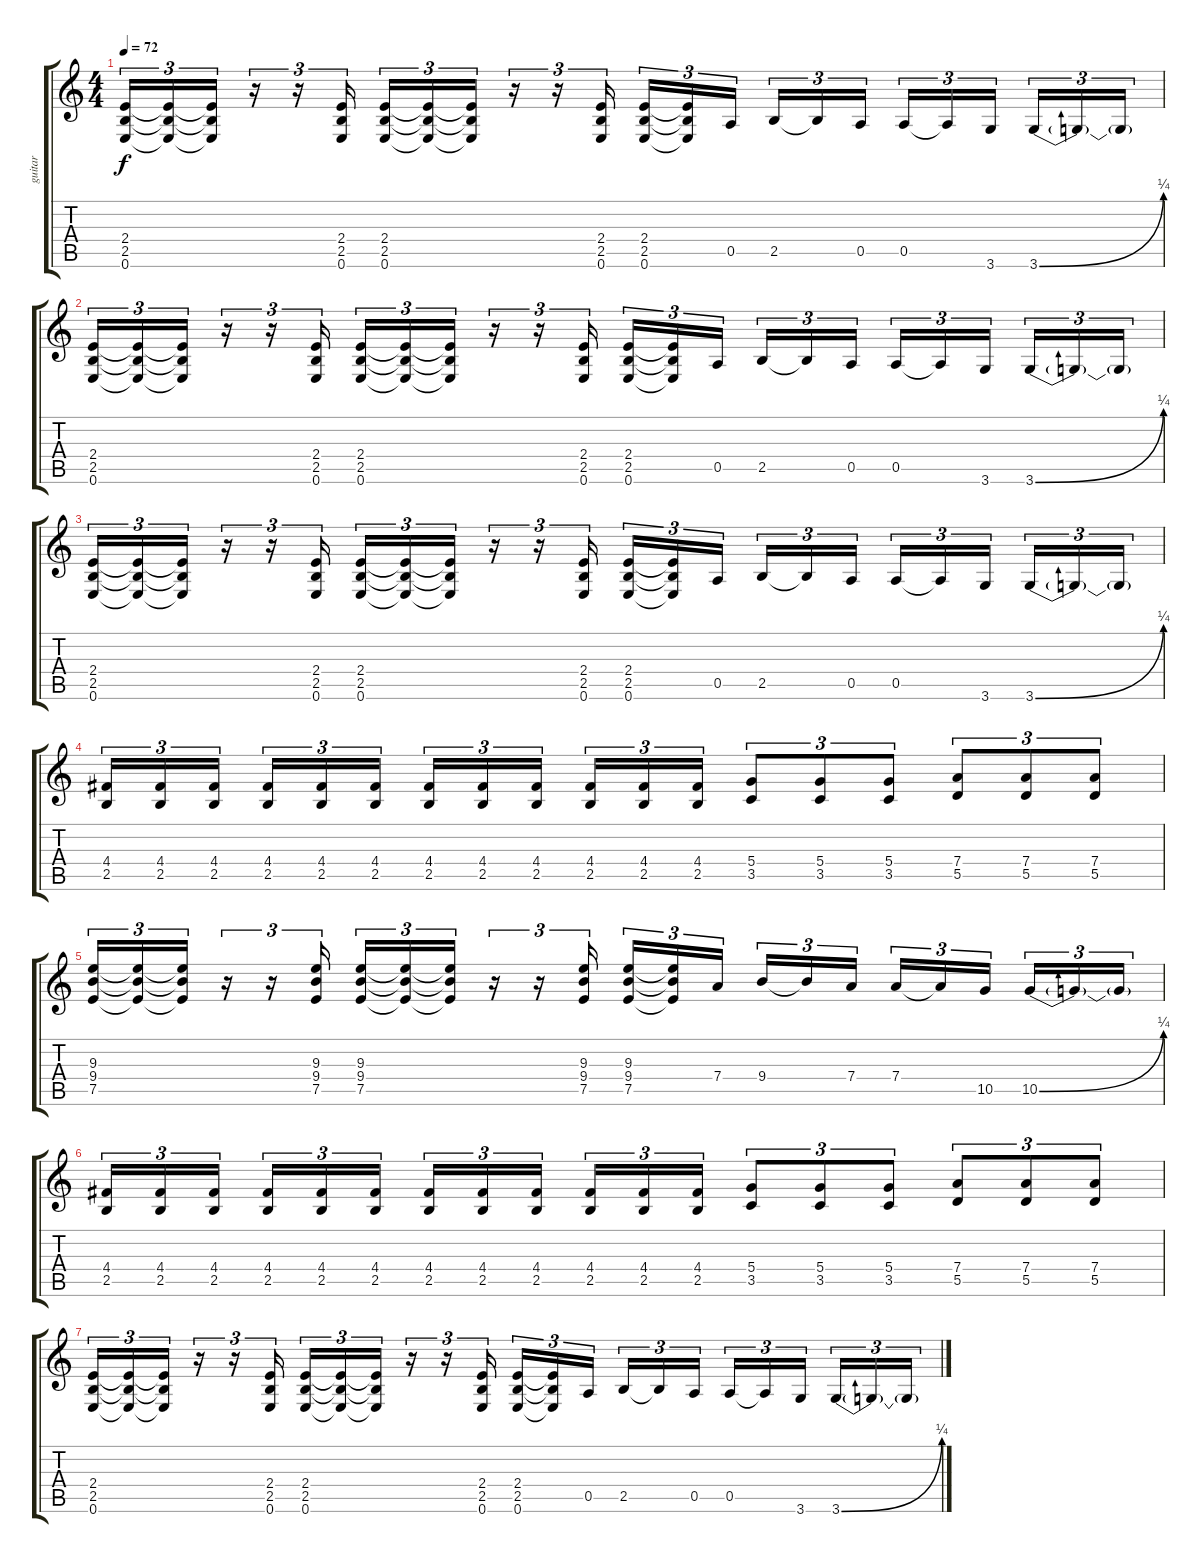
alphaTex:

\track ("guitar" "guitar") {instrument acousticguitarsteel}
\staff {score tabs}
\tuning (E4 B3 G3 D3 A2 E2) {hide}
\ts (4 4)
\tempo 72
\clef g2
\ks c
(2.4 2.5 0.6).16{tu (3 2) dy f} (2.4{t} 2.5{t} 0.6{t}).16{tu (3 2)} (2.4{t} 2.5{t} 0.6{t}).16{tu (3 2)} r.16{tu (3 2)} r.16{tu (3 2)} (2.4 2.5 0.6).16{tu (3 2)} (2.4 2.5 0.6).16{tu (3 2)} (2.4{t} 2.5{t} 0.6{t}).16{tu (3 2)} (2.4{t} 2.5{t} 0.6{t}).16{tu (3 2)} r.16{tu (3 2)} r.16{tu (3 2)} (2.4 2.5 0.6).16{tu (3 2)} (2.4 2.5 0.6).16{tu (3 2)} (2.4{t} 2.5{t} 0.6{t}).16{tu (3 2)} 0.5.16{tu (3 2) beam splitsecondary} 2.5.16{tu (3 2)} 2.5{t}.16{tu (3 2)} 0.5.16{tu (3 2)} 0.5.16{tu (3 2)} 0.5{t}.16{tu (3 2)} 3.6.16{tu (3 2) beam splitsecondary} 3.6{be (bend 0 0 60 1)}.16{tu (3 2)} 3.6{t}.16{tu (3 2)} 3.6{t}.16{tu (3 2)} |
(2.4 2.5 0.6).16{tu (3 2)} (2.4{t} 2.5{t} 0.6{t}).16{tu (3 2)} (2.4{t} 2.5{t} 0.6{t}).16{tu (3 2)} r.16{tu (3 2)} r.16{tu (3 2)} (2.4 2.5 0.6).16{tu (3 2)} (2.4 2.5 0.6).16{tu (3 2)} (2.4{t} 2.5{t} 0.6{t}).16{tu (3 2)} (2.4{t} 2.5{t} 0.6{t}).16{tu (3 2)} r.16{tu (3 2)} r.16{tu (3 2)} (2.4 2.5 0.6).16{tu (3 2)} (2.4 2.5 0.6).16{tu (3 2)} (2.4{t} 2.5{t} 0.6{t}).16{tu (3 2)} 0.5.16{tu (3 2) beam splitsecondary} 2.5.16{tu (3 2)} 2.5{t}.16{tu (3 2)} 0.5.16{tu (3 2)} 0.5.16{tu (3 2)} 0.5{t}.16{tu (3 2)} 3.6.16{tu (3 2) beam splitsecondary} 3.6{be (bend 0 0 60 1)}.16{tu (3 2)} 3.6{t}.16{tu (3 2)} 3.6{t}.16{tu (3 2)} |
(2.4 2.5 0.6).16{tu (3 2)} (2.4{t} 2.5{t} 0.6{t}).16{tu (3 2)} (2.4{t} 2.5{t} 0.6{t}).16{tu (3 2)} r.16{tu (3 2)} r.16{tu (3 2)} (2.4 2.5 0.6).16{tu (3 2)} (2.4 2.5 0.6).16{tu (3 2)} (2.4{t} 2.5{t} 0.6{t}).16{tu (3 2)} (2.4{t} 2.5{t} 0.6{t}).16{tu (3 2)} r.16{tu (3 2)} r.16{tu (3 2)} (2.4 2.5 0.6).16{tu (3 2)} (2.4 2.5 0.6).16{tu (3 2)} (2.4{t} 2.5{t} 0.6{t}).16{tu (3 2)} 0.5.16{tu (3 2) beam splitsecondary} 2.5.16{tu (3 2)} 2.5{t}.16{tu (3 2)} 0.5.16{tu (3 2)} 0.5.16{tu (3 2)} 0.5{t}.16{tu (3 2)} 3.6.16{tu (3 2) beam splitsecondary} 3.6{be (bend 0 0 60 1)}.16{tu (3 2)} 3.6{t}.16{tu (3 2)} 3.6{t}.16{tu (3 2)} |
(4.4 2.5).16{tu (3 2)} (4.4 2.5).16{tu (3 2)} (4.4 2.5).16{tu (3 2) beam splitsecondary} (4.4 2.5).16{tu (3 2)} (4.4 2.5).16{tu (3 2)} (4.4 2.5).16{tu (3 2)} (4.4 2.5).16{tu (3 2)} (4.4 2.5).16{tu (3 2)} (4.4 2.5).16{tu (3 2) beam splitsecondary} (4.4 2.5).16{tu (3 2)} (4.4 2.5).16{tu (3 2)} (4.4 2.5).16{tu (3 2)} (5.4 3.5).8{tu (3 2)} (5.4 3.5).8{tu (3 2)} (5.4 3.5).8{tu (3 2)} (7.4 5.5).8{tu (3 2)} (7.4 5.5).8{tu (3 2)} (7.4 5.5).8{tu (3 2)} |
(9.3 9.4 7.5).16{tu (3 2)} (9.3{t} 9.4{t} 7.5{t}).16{tu (3 2)} (9.3{t} 9.4{t} 7.5{t}).16{tu (3 2)} r.16{tu (3 2)} r.16{tu (3 2)} (9.3 9.4 7.5).16{tu (3 2)} (9.3 9.4 7.5).16{tu (3 2)} (9.3{t} 9.4{t} 7.5{t}).16{tu (3 2)} (9.3{t} 9.4{t} 7.5{t}).16{tu (3 2)} r.16{tu (3 2)} r.16{tu (3 2)} (9.3 9.4 7.5).16{tu (3 2)} (9.3 9.4 7.5).16{tu (3 2)} (9.3{t} 9.4{t} 7.5{t}).16{tu (3 2)} 7.4.16{tu (3 2) beam splitsecondary} 9.4.16{tu (3 2)} 9.4{t}.16{tu (3 2)} 7.4.16{tu (3 2)} 7.4.16{tu (3 2)} 7.4{t}.16{tu (3 2)} 10.5.16{tu (3 2) beam splitsecondary} 10.5{be (bend 0 0 60 1)}.16{tu (3 2)} 10.5{t}.16{tu (3 2)} 10.5{t}.16{tu (3 2)} |
(4.4 2.5).16{tu (3 2)} (4.4 2.5).16{tu (3 2)} (4.4 2.5).16{tu (3 2) beam splitsecondary} (4.4 2.5).16{tu (3 2)} (4.4 2.5).16{tu (3 2)} (4.4 2.5).16{tu (3 2)} (4.4 2.5).16{tu (3 2)} (4.4 2.5).16{tu (3 2)} (4.4 2.5).16{tu (3 2) beam splitsecondary} (4.4 2.5).16{tu (3 2)} (4.4 2.5).16{tu (3 2)} (4.4 2.5).16{tu (3 2)} (5.4 3.5).8{tu (3 2)} (5.4 3.5).8{tu (3 2)} (5.4 3.5).8{tu (3 2)} (7.4 5.5).8{tu (3 2)} (7.4 5.5).8{tu (3 2)} (7.4 5.5).8{tu (3 2)} |
(2.4 2.5 0.6).16{tu (3 2)} (2.4{t} 2.5{t} 0.6{t}).16{tu (3 2)} (2.4{t} 2.5{t} 0.6{t}).16{tu (3 2)} r.16{tu (3 2)} r.16{tu (3 2)} (2.4 2.5 0.6).16{tu (3 2)} (2.4 2.5 0.6).16{tu (3 2)} (2.4{t} 2.5{t} 0.6{t}).16{tu (3 2)} (2.4{t} 2.5{t} 0.6{t}).16{tu (3 2)} r.16{tu (3 2)} r.16{tu (3 2)} (2.4 2.5 0.6).16{tu (3 2)} (2.4 2.5 0.6).16{tu (3 2)} (2.4{t} 2.5{t} 0.6{t}).16{tu (3 2)} 0.5.16{tu (3 2) beam splitsecondary} 2.5.16{tu (3 2)} 2.5{t}.16{tu (3 2)} 0.5.16{tu (3 2)} 0.5.16{tu (3 2)} 0.5{t}.16{tu (3 2)} 3.6.16{tu (3 2) beam splitsecondary} 3.6{be (bend 0 0 60 1)}.16{tu (3 2)} 3.6{t}.16{tu (3 2)} 3.6{t}.16{tu (3 2)}
